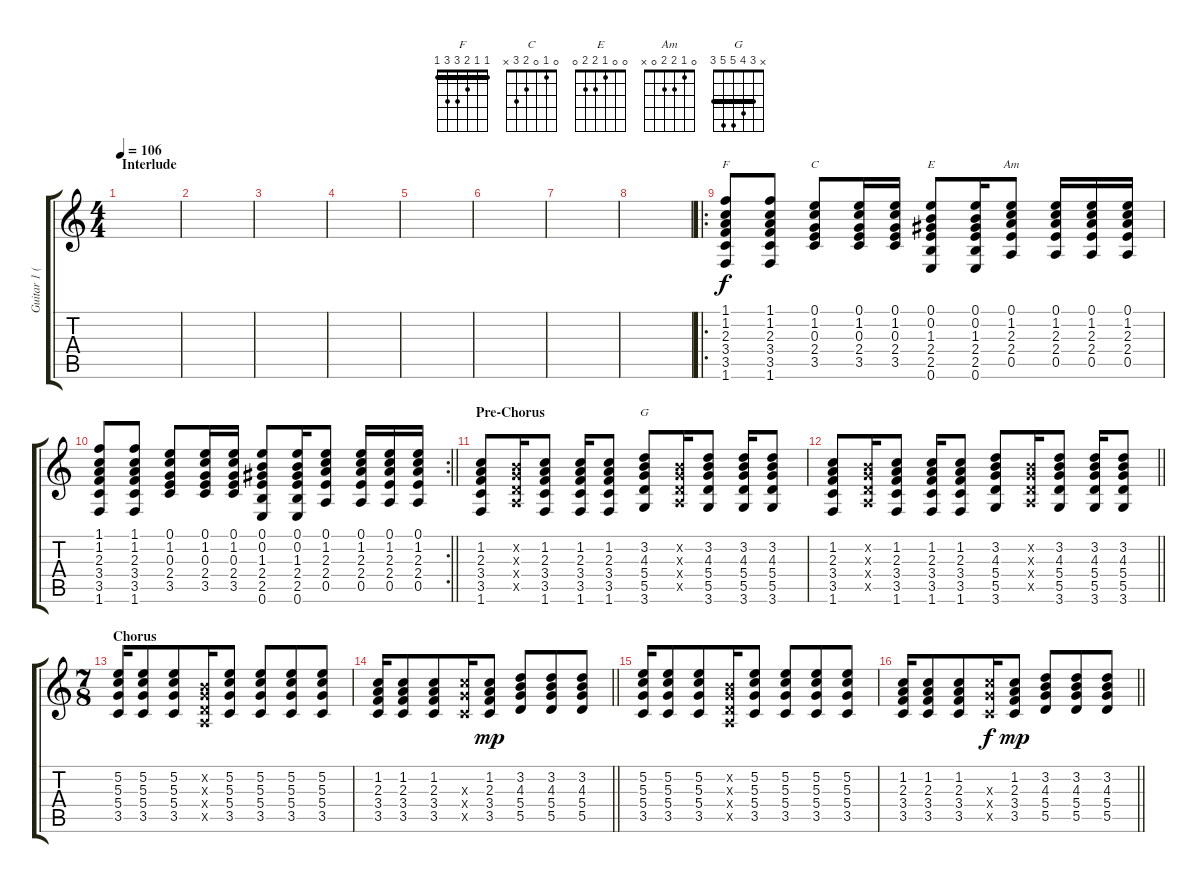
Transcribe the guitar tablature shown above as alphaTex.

\track ("Guitar 1 (Acoustic)" "Guitar 1 (") {instrument acousticguitarsteel}
\staff {score tabs}
\tuning (E4 B3 G3 D3 A2 E2) {hide}
\chord ("F" 1 1 2 3 3 1) {barre 1}
\chord ("C" 0 1 0 2 3 x)
\chord ("E" 0 0 1 2 2 0)
\chord ("Am" 0 1 2 2 0 x)
\chord ("G" x 3 4 5 5 3) {barre 3}
\ts (4 4)
\section ("" "Interlude")
\tempo 106
\clef g2
\ks c
|
|
|
|
|
|
|
|
\ro
(1.1 1.2 2.3 3.4 3.5 1.6).8{ch "F"} (1.1 1.2 2.3 3.4 3.5 1.6).8 (0.1 1.2 0.3 2.4 3.5).8{ch "C"} (0.1 1.2 0.3 2.4 3.5).16 (0.1 1.2 0.3 2.4 3.5).16 (0.1 0.2 1.3 2.4 2.5 0.6).8{ch "E"} (0.1 0.2 1.3 2.4 2.5 0.6).16 (0.1 1.2 2.3 2.4 0.5).8{ch "Am"} (0.1 1.2 2.3 2.4 0.5).16 (0.1 1.2 2.3 2.4 0.5).16 (0.1 1.2 2.3 2.4 0.5).16 |
\rc 2
\barLineRight lightlight
(1.1 1.2 2.3 3.4 3.5 1.6).8 (1.1 1.2 2.3 3.4 3.5 1.6).8 (0.1 1.2 0.3 2.4 3.5).8 (0.1 1.2 0.3 2.4 3.5).16 (0.1 1.2 0.3 2.4 3.5).16 (0.1 0.2 1.3 2.4 2.5 0.6).8 (0.1 0.2 1.3 2.4 2.5 0.6).16 (0.1 1.2 2.3 2.4 0.5).8 (0.1 1.2 2.3 2.4 0.5).16 (0.1 1.2 2.3 2.4 0.5).16 (0.1 1.2 2.3 2.4 0.5).16 |
\section ("" "Pre-Chorus")
(1.2 2.3 3.4 3.5 1.6).8 (0.2{x} 0.3{x} 0.4{x} 0.5{x}).16 (1.2 2.3 3.4 3.5 1.6).8 (1.2 2.3 3.4 3.5 1.6).16 (1.2 2.3 3.4 3.5 1.6).8 (3.2 4.3 5.4 5.5 3.6).8{ch "G"} (0.2{x} 0.3{x} 0.4{x} 0.5{x}).16 (3.2 4.3 5.4 5.5 3.6).8 (3.2 4.3 5.4 5.5 3.6).16 (3.2 4.3 5.4 5.5 3.6).8 |
\barLineRight lightlight
(1.2 2.3 3.4 3.5 1.6).8 (0.2{x} 0.3{x} 0.4{x} 0.5{x}).16 (1.2 2.3 3.4 3.5 1.6).8 (1.2 2.3 3.4 3.5 1.6).16 (1.2 2.3 3.4 3.5 1.6).8 (3.2 4.3 5.4 5.5 3.6).8 (0.2{x} 0.3{x} 0.4{x} 0.5{x}).16 (3.2 4.3 5.4 5.5 3.6).8 (3.2 4.3 5.4 5.5 3.6).16 (3.2 4.3 5.4 5.5 3.6).8 |
\ts (7 8)
\section ("" "Chorus")
(5.2 5.3 5.4 3.5).16 (5.2 5.3 5.4 3.5).8 (5.2 5.3 5.4 3.5).8 (0.2{x} 0.3{x} 0.4{x} 0.5{x}).16 (5.2 5.3 5.4 3.5).8 (5.2 5.3 5.4 3.5).8 (5.2 5.3 5.4 3.5).8 (5.2 5.3 5.4 3.5).8 |
\barLineRight lightlight
(1.2 2.3 3.4 3.5).16 (1.2 2.3 3.4 3.5).8 (1.2 2.3 3.4 3.5).8 (5.3{x} 5.4{x} 3.5{x}).16{dy f} (1.2 2.3 3.4 3.5).8{dy mp} (3.2 4.3 5.4 5.5).8 (3.2 4.3 5.4 5.5).8 (3.2 4.3 5.4 5.5).8 |
(5.2 5.3 5.4 3.5).16 (5.2 5.3 5.4 3.5).8 (5.2 5.3 5.4 3.5).8 (0.2{x} 0.3{x} 0.4{x} 0.5{x}).16 (5.2 5.3 5.4 3.5).8 (5.2 5.3 5.4 3.5).8 (5.2 5.3 5.4 3.5).8 (5.2 5.3 5.4 3.5).8 |
\barLineRight lightlight
(1.2 2.3 3.4 3.5).16 (1.2 2.3 3.4 3.5).8 (1.2 2.3 3.4 3.5).8 (5.3{x} 5.4{x} 3.5{x}).16{dy f} (1.2 2.3 3.4 3.5).8{dy mp} (3.2 4.3 5.4 5.5).8 (3.2 4.3 5.4 5.5).8 (3.2 4.3 5.4 5.5).8
